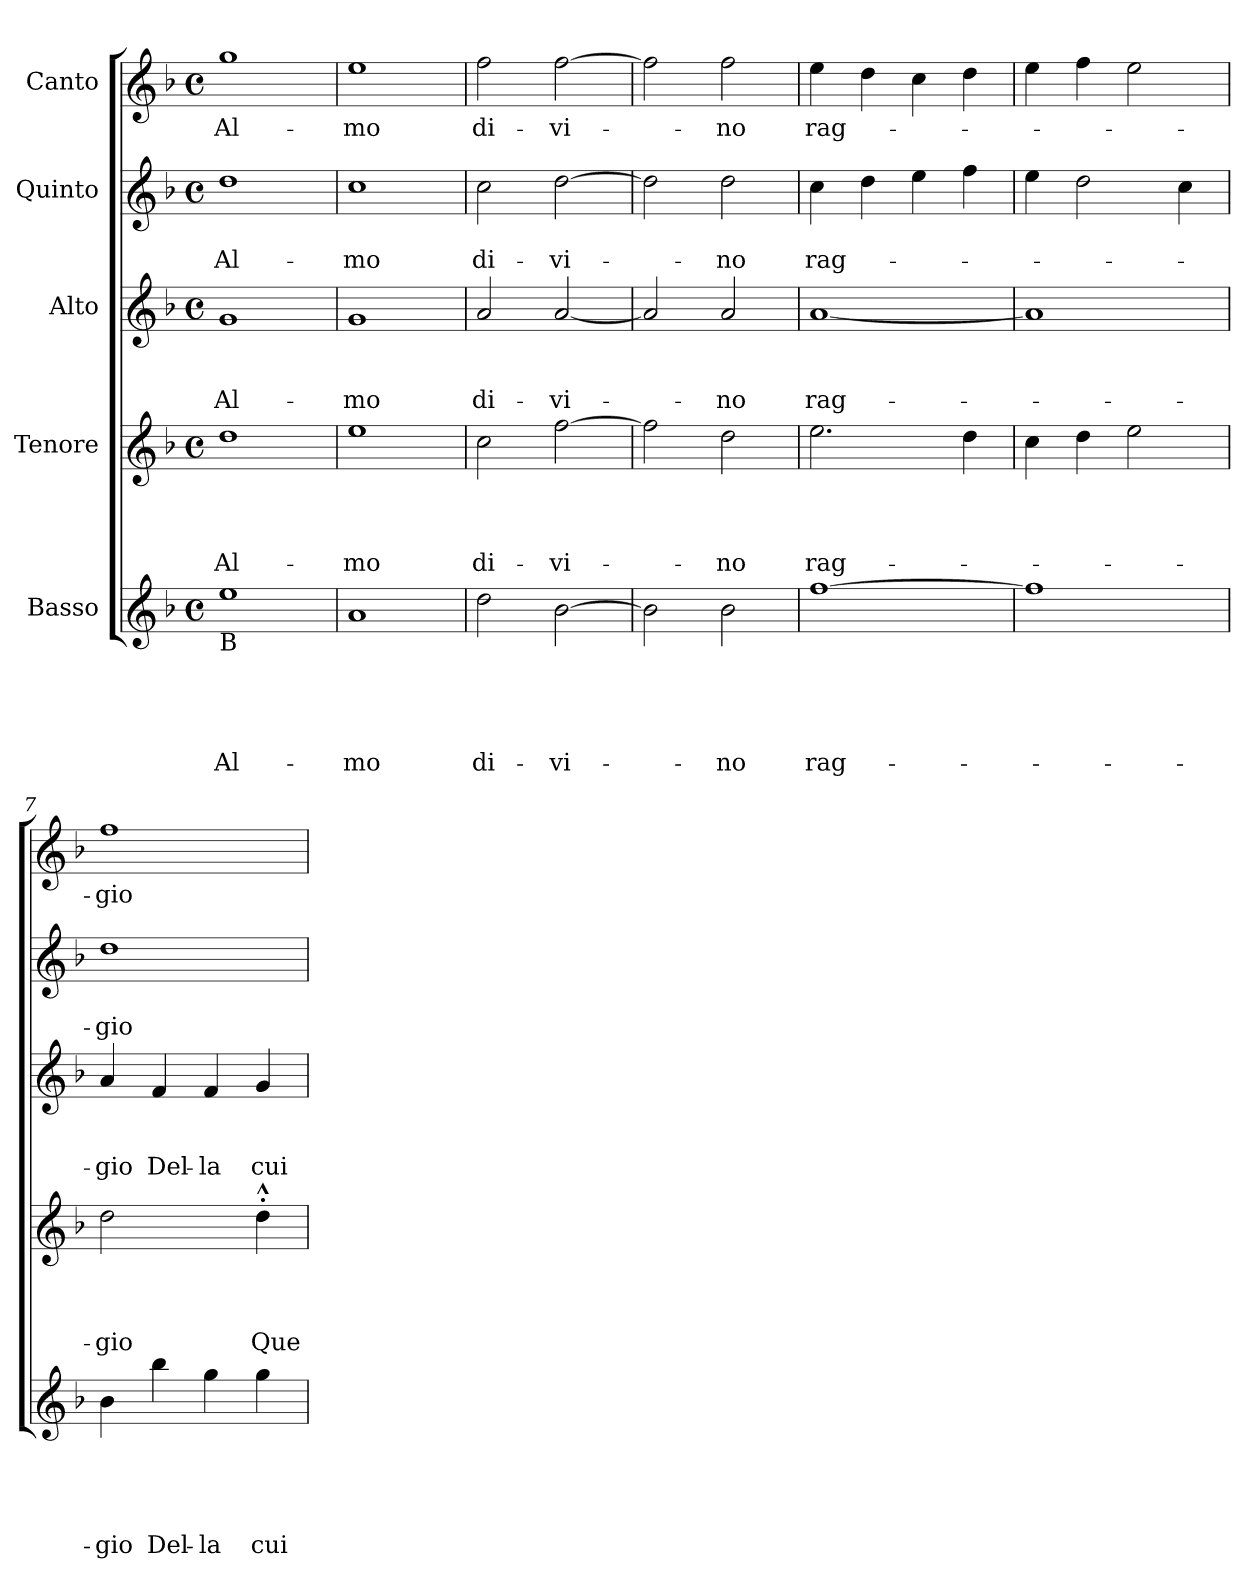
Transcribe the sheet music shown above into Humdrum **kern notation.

**kern	**text	**text	**text	**text	**text	**kern	**text	**text	**text	**text	**kern	**text	**text	**text	**kern	**text	**text	**kern	**text
*part5	*part5	*part5	*part5	*part5	*part5	*part4	*part4	*part4	*part4	*part4	*part3	*part3	*part3	*part3	*part2	*part2	*part2	*part1	*part1
*staff5	*staff5	*staff5	*staff5	*staff5	*staff5	*staff4	*staff4	*staff4	*staff4	*staff4	*staff3	*staff3	*staff3	*staff3	*staff2	*staff2	*staff2	*staff1	*staff1
*I"Basso	*	*	*	*	*	*I"Tenore	*	*	*	*	*I"Alto	*	*	*	*I"Quinto	*	*	*I"Canto	*
*clefG2	*	*	*	*	*	*clefG2	*	*	*	*	*clefG2	*	*	*	*clefG2	*	*	*clefG2	*
*k[b-]	*	*	*	*	*	*k[b-]	*	*	*	*	*k[b-]	*	*	*	*k[b-]	*	*	*k[b-]	*
*F:	*	*	*	*	*	*F:	*	*	*	*	*F:	*	*	*	*F:	*	*	*F:	*
*M4/4	*	*	*	*	*	*M4/4	*	*	*	*	*M4/4	*	*	*	*M4/4	*	*	*M4/4	*
*met(c)	*	*	*	*	*	*met(c)	*	*	*	*	*met(c)	*	*	*	*met(c)	*	*	*met(c)	*
=1	=1	=1	=1	=1	=1	=1	=1	=1	=1	=1	=1	=1	=1	=1	=1	=1	=1	=1	=1
!LO:TX:b:t=B	!	!	!	!	!	!	!	!	!	!	!	!	!	!	!	!	!	!	!
!	!	!	!	!	!LO:LY:b	!	!	!	!	!LO:LY:b	!	!	!	!LO:LY:b	!	!	!LO:LY:b	!	!LO:LY:b
1ee	.	.	.	.	Al-	1dd	.	.	.	Al-	1g	.	.	Al-	1dd	.	Al-	1gg	Al-
=2	=2	=2	=2	=2	=2	=2	=2	=2	=2	=2	=2	=2	=2	=2	=2	=2	=2	=2	=2
!	!	!	!	!	!LO:LY:b	!	!	!	!	!LO:LY:b	!	!	!	!LO:LY:b	!	!	!LO:LY:b	!	!LO:LY:b
1a	.	.	.	.	-mo	1ee	.	.	.	-mo	1g	.	.	-mo	1cc	.	-mo	1ee	-mo
=3	=3	=3	=3	=3	=3	=3	=3	=3	=3	=3	=3	=3	=3	=3	=3	=3	=3	=3	=3
!	!	!	!	!	!LO:LY:b	!	!	!	!	!LO:LY:b	!	!	!	!LO:LY:b	!	!	!LO:LY:b	!	!LO:LY:b
2dd\	.	.	.	.	di-	2cc\	.	.	.	di-	2a/	.	.	di-	2cc\	.	di-	2ff\	di-
!	!	!	!	!	!LO:LY:b	!	!	!	!	!LO:LY:b	!	!	!	!LO:LY:b	!	!	!LO:LY:b	!	!LO:LY:b
[>2b-\	.	.	.	.	-vi-	[>2ff\	.	.	.	-vi-	[<2a/	.	.	-vi-	[>2dd\	.	-vi-	[>2ff\	-vi-
=4	=4	=4	=4	=4	=4	=4	=4	=4	=4	=4	=4	=4	=4	=4	=4	=4	=4	=4	=4
2b-\]	.	.	.	.	.	2ff\]	.	.	.	.	2a/]	.	.	.	2dd\]	.	.	2ff\]	.
!	!	!	!	!	!LO:LY:b	!	!	!	!	!LO:LY:b	!	!	!	!LO:LY:b	!	!	!LO:LY:b	!	!LO:LY:b
2b-\	.	.	.	.	-no	2dd\	.	.	.	-no	2a/	.	.	-no	2dd\	.	-no	2ff\	-no
=5	=5	=5	=5	=5	=5	=5	=5	=5	=5	=5	=5	=5	=5	=5	=5	=5	=5	=5	=5
!	!	!	!	!	!LO:LY:b	!	!	!	!	!LO:LY:b	!	!	!	!LO:LY:b	!	!	!LO:LY:b	!	!LO:LY:b
[>1ff	.	.	.	.	rag-	2.ee\	.	.	.	rag-	[<1a	.	.	rag-	4cc\	.	rag-	4ee\	rag-
.	.	.	.	.	.	.	.	.	.	.	.	.	.	.	4dd\	.	.	4dd\	.
.	.	.	.	.	.	.	.	.	.	.	.	.	.	.	4ee\	.	.	4cc\	.
.	.	.	.	.	.	4dd\	.	.	.	.	.	.	.	.	4ff\	.	.	4dd\	.
=6	=6	=6	=6	=6	=6	=6	=6	=6	=6	=6	=6	=6	=6	=6	=6	=6	=6	=6	=6
1ff]	.	.	.	.	.	4cc\	.	.	.	.	1a]	.	.	.	4ee\	.	.	4ee\	.
.	.	.	.	.	.	4dd\	.	.	.	.	.	.	.	.	2dd\	.	.	4ff\	.
.	.	.	.	.	.	2ee\	.	.	.	.	.	.	.	.	.	.	.	2ee\	.
.	.	.	.	.	.	.	.	.	.	.	.	.	.	.	4cc\	.	.	.	.
=7	=7	=7	=7	=7	=7	=7	=7	=7	=7	=7	=7	=7	=7	=7	=7	=7	=7	=7	=7
!	!	!	!	!	!LO:LY:b	!	!	!	!	!LO:LY:b	!	!	!	!LO:LY:b	!	!	!LO:LY:b	!	!LO:LY:b
4b-\	.	.	.	.	-gio	2dd\	.	.	.	-gio	4a/	.	.	-gio	1dd	.	-gio	1ff	-gio
!	!	!	!	!	!LO:LY:b	!	!	!	!	!	!	!	!	!LO:LY:b	!	!	!	!	!
4bb-\	.	.	.	.	Del-	.	.	.	.	.	4f/	.	.	Del-	.	.	.	.	.
!	!	!	!	!	!LO:LY:b	!	!	!	!	!	!	!	!	!LO:LY:b	!	!	!	!	!
4gg\	.	.	.	.	-la	4ryy	.	.	.	.	4f/	.	.	-la	.	.	.	.	.
!	!	!	!	!	!LO:LY:b	!	!	!	!	!LO:LY:b	!	!	!	!LO:LY:b	!	!	!	!	!
4gg\	.	.	.	.	cui	4dd^^>'>\	.	.	.	Que-	4g/	.	.	cui	.	.	.	.	.
=	=	=	=	=	=	=	=	=	=	=	=	=	=	=	=	=	=	=	=
*-	*-	*-	*-	*-	*-	*-	*-	*-	*-	*-	*-	*-	*-	*-	*-	*-	*-	*-	*-
